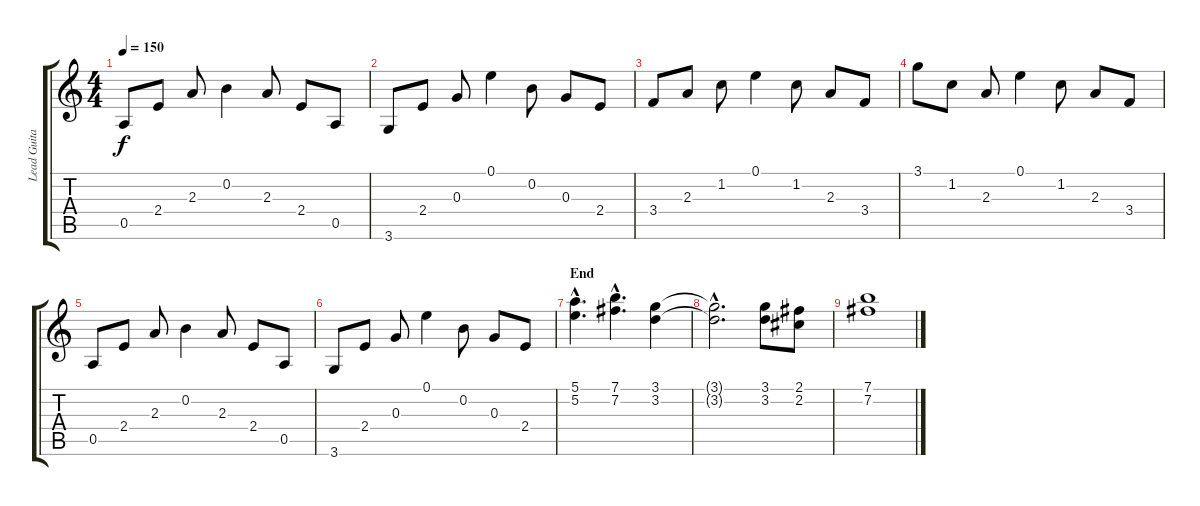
\track ("Lead Guitar" "Lead Guita") {instrument distortionguitar}
\staff {score tabs}
\tuning (E4 B3 G3 D3 A2 E2) {hide}
\ts (4 4)
\tempo 150
\clef g2
\ks c
0.5.8{dy f} 2.4.8 2.3.8 0.2.4 2.3.8 2.4.8 0.5.8 |
3.6.8 2.4.8 0.3.8 0.1.4 0.2.8 0.3.8 2.4.8 |
3.4.8 2.3.8 1.2.8 0.1.4 1.2.8 2.3.8 3.4.8 |
3.1.8 1.2.8 2.3.8 0.1.4 1.2.8 2.3.8 3.4.8 |
0.5.8 2.4.8 2.3.8 0.2.4 2.3.8 2.4.8 0.5.8 |
3.6.8 2.4.8 0.3.8 0.1.4 0.2.8 0.3.8 2.4.8 |
\section ("" "End")
(5.1{hac} 5.2{hac}).4{d} (7.1{hac} 7.2{hac}).4{d} (3.1 3.2).4 |
(3.1{hac t} 3.2{hac t}).2{d} (3.1 3.2).8 (2.1 2.2).8 |
(7.1 7.2).1
